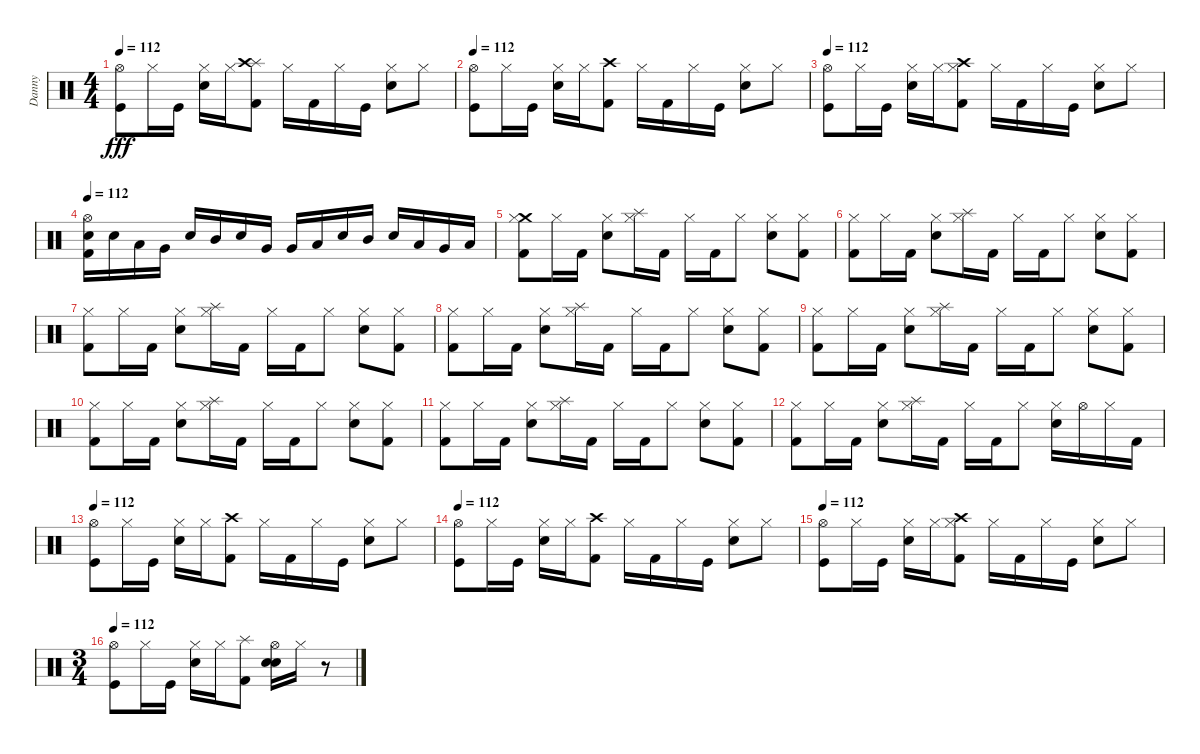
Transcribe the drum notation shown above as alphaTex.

\track ("Danny" "Danny") {instrument percussion}
\staff {score}
\articulation defaults
\ts (4 4)
\tempo 112
\clef neutral
\ks c
("Hi-Hat (open)" "Kick (hit)").8{dy fff} "Hi-Hat (closed)".16 "Kick (hit)".16 ("Hi-Hat (closed)" "Snare (hit) 2").16 "Hi-Hat (closed)".16 ("Splash (hit)" "Kick (hit) 2" "Crash high (hit)").8 "Hi-Hat (closed)".16 "Kick (hit) 2".16 "Hi-Hat (closed)".16 "Kick (hit)".16 ("Snare (hit) 2" "Hi-Hat (closed)").8 "Hi-Hat (closed)".8 |
\tempo 112
("Hi-Hat (open)" "Kick (hit)").8 "Hi-Hat (closed)".16 "Kick (hit)".16 ("Hi-Hat (closed)" "Snare (hit) 2").16 "Hi-Hat (closed)".16 ("Kick (hit) 2" "Crash high (hit)").8 "Hi-Hat (closed)".16 "Kick (hit) 2".16 "Hi-Hat (closed)".16 "Kick (hit)".16 ("Snare (hit) 2" "Hi-Hat (closed)").8 "Hi-Hat (closed)".8 |
\tempo 112
("Hi-Hat (open)" "Kick (hit)").8 "Hi-Hat (closed)".16 "Kick (hit)".16 ("Hi-Hat (closed)" "Snare (hit) 2").16 "Hi-Hat (closed)".16 ("Crash high (hit)" "Hi-Hat (closed)" "Kick (hit) 2").8 "Hi-Hat (closed)".16 "Kick (hit) 2".16 "Hi-Hat (closed)".16 "Kick (hit)".16 ("Snare (hit) 2" "Hi-Hat (closed)").8 "Hi-Hat (closed)".8 |
\tempo 112
("Kick (hit) 2" "Hi-Hat (open)" "Snare (hit) 2").16 "Snare (hit) 2".16 "Low Tom (hit)".16 "Very Low Tom (hit)".16 "Snare (hit) 2".16 "Mid Tom (hit)".16 "Snare (hit) 2".16 "Very Low Tom (hit)".16 "Very Low Tom (hit)".16 "Low Floor Tom (hit)".16 "Snare (hit) 2".16 "Mid Tom (hit)".16 "Snare (hit) 2".16 "Low Tom (hit)".16 "Very Low Tom (hit)".16 "Low Floor Tom (hit)".16 |
("Crash medium (hit)" "Kick (hit) 2" "Hi-Hat (closed)").8 "Hi-Hat (closed)".16 "Kick (hit) 2".16 ("Snare (hit) 2" "Hi-Hat (closed)").8 ("Splash (hit)" "Hi-Hat (closed)").16 "Kick (hit) 2".16 "Hi-Hat (closed)".16 "Kick (hit) 2".16 "Hi-Hat (closed)".8 ("Snare (hit) 2" "Hi-Hat (closed)").8 ("Kick (hit) 2" "Hi-Hat (closed)").8 |
("Kick (hit) 2" "Hi-Hat (closed)").8 "Hi-Hat (closed)".16 "Kick (hit) 2".16 ("Snare (hit) 2" "Hi-Hat (closed)").8 ("Splash (hit)" "Hi-Hat (closed)").16 "Kick (hit) 2".16 "Hi-Hat (closed)".16 "Kick (hit) 2".16 "Hi-Hat (closed)".8 ("Snare (hit) 2" "Hi-Hat (closed)").8 ("Kick (hit) 2" "Hi-Hat (closed)").8 |
("Kick (hit) 2" "Hi-Hat (closed)").8 "Hi-Hat (closed)".16 "Kick (hit) 2".16 ("Snare (hit) 2" "Hi-Hat (closed)").8 ("Splash (hit)" "Hi-Hat (closed)").16 "Kick (hit) 2".16 "Hi-Hat (closed)".16 "Kick (hit) 2".16 "Hi-Hat (closed)".8 ("Snare (hit) 2" "Hi-Hat (closed)").8 ("Kick (hit) 2" "Hi-Hat (closed)").8 |
("Kick (hit) 2" "Hi-Hat (closed)").8 "Hi-Hat (closed)".16 "Kick (hit) 2".16 ("Snare (hit) 2" "Hi-Hat (closed)").8 ("Splash (hit)" "Hi-Hat (closed)").16 "Kick (hit) 2".16 "Hi-Hat (closed)".16 "Kick (hit) 2".16 "Hi-Hat (closed)".8 ("Snare (hit) 2" "Hi-Hat (closed)").8 ("Kick (hit) 2" "Hi-Hat (closed)").8 |
("Kick (hit) 2" "Hi-Hat (closed)").8 "Hi-Hat (closed)".16 "Kick (hit) 2".16 ("Snare (hit) 2" "Hi-Hat (closed)").8 ("Splash (hit)" "Hi-Hat (closed)").16 "Kick (hit) 2".16 "Hi-Hat (closed)".16 "Kick (hit) 2".16 "Hi-Hat (closed)".8 ("Snare (hit) 2" "Hi-Hat (closed)").8 ("Kick (hit) 2" "Hi-Hat (closed)").8 |
("Kick (hit) 2" "Hi-Hat (closed)").8 "Hi-Hat (closed)".16 "Kick (hit) 2".16 ("Snare (hit) 2" "Hi-Hat (closed)").8 ("Splash (hit)" "Hi-Hat (closed)").16 "Kick (hit) 2".16 "Hi-Hat (closed)".16 "Kick (hit) 2".16 "Hi-Hat (closed)".8 ("Snare (hit) 2" "Hi-Hat (closed)").8 ("Kick (hit) 2" "Hi-Hat (closed)").8 |
("Kick (hit) 2" "Hi-Hat (closed)").8 "Hi-Hat (closed)".16 "Kick (hit) 2".16 ("Snare (hit) 2" "Hi-Hat (closed)").8 ("Splash (hit)" "Hi-Hat (closed)").16 "Kick (hit) 2".16 "Hi-Hat (closed)".16 "Kick (hit) 2".16 "Hi-Hat (closed)".8 ("Snare (hit) 2" "Hi-Hat (closed)").8 ("Kick (hit) 2" "Hi-Hat (closed)").8 |
("Kick (hit) 2" "Hi-Hat (closed)").8 "Hi-Hat (closed)".16 "Kick (hit) 2".16 ("Snare (hit) 2" "Hi-Hat (closed)").8 ("Splash (hit)" "Hi-Hat (closed)").16 "Kick (hit) 2".16 "Hi-Hat (closed)".16 "Kick (hit) 2".16 "Hi-Hat (closed)".8 ("Snare (hit) 2" "Hi-Hat (closed)").16 "Hi-Hat (open)".16 "Hi-Hat (closed)".16 "Kick (hit) 2".16 |
\tempo 112
("Hi-Hat (open)" "Kick (hit)").8 "Hi-Hat (closed)".16 "Kick (hit)".16 ("Hi-Hat (closed)" "Snare (hit) 2").16 "Hi-Hat (closed)".16 ("Kick (hit) 2" "Crash high (hit)").8 "Hi-Hat (closed)".16 "Kick (hit) 2".16 "Hi-Hat (closed)".16 "Kick (hit)".16 ("Snare (hit) 2" "Hi-Hat (closed)").8 "Hi-Hat (closed)".8 |
\tempo 112
("Hi-Hat (open)" "Kick (hit)").8 "Hi-Hat (closed)".16 "Kick (hit)".16 ("Hi-Hat (closed)" "Snare (hit) 2").16 "Hi-Hat (closed)".16 ("Kick (hit) 2" "Crash high (hit)").8 "Hi-Hat (closed)".16 "Kick (hit) 2".16 "Hi-Hat (closed)".16 "Kick (hit)".16 ("Snare (hit) 2" "Hi-Hat (closed)").8 "Hi-Hat (closed)".8 |
\tempo 112
("Hi-Hat (open)" "Kick (hit)").8 "Hi-Hat (closed)".16 "Kick (hit)".16 ("Hi-Hat (closed)" "Snare (hit) 2").16 "Hi-Hat (closed)".16 ("Crash high (hit)" "Hi-Hat (closed)" "Kick (hit) 2").8 "Hi-Hat (closed)".16 "Kick (hit) 2".16 "Hi-Hat (closed)".16 "Kick (hit)".16 ("Snare (hit) 2" "Hi-Hat (closed)").8 "Hi-Hat (closed)".8 |
\ts (3 4)
\tempo 112
("Hi-Hat (open)" "Kick (hit)").8 "Hi-Hat (closed)".16 "Kick (hit)".16 ("Hi-Hat (closed)" "Snare (hit) 2").16 "Hi-Hat (closed)".16 ("Splash (hit)" "Kick (hit) 2").8 ("Snare (hit) 2" "Hi-Hat (open)" "Snare (hit) 2").16 "Hi-Hat (closed)".16 r.8
